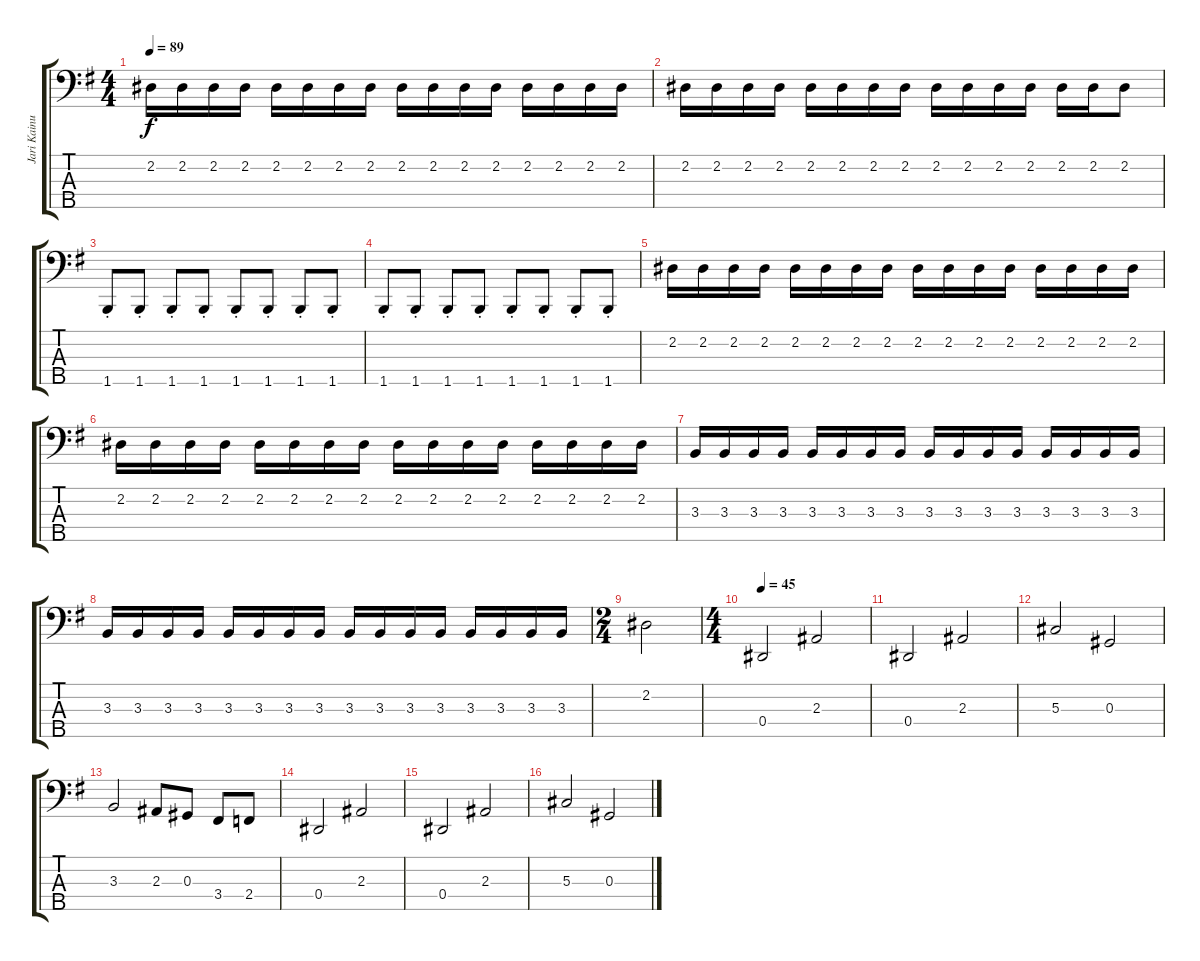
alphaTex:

\track ("Jari Kainulainen" "Jari Kainu") {instrument electricbassfinger}
\staff {score tabs}
\tuning (Gb2 Db2 Ab1 Eb1 Bb0) {hide}
\ts (4 4)
\tempo 89
\clef f4
\ks g
2.2.16{dy f} 2.2.16 2.2.16 2.2.16 2.2.16 2.2.16 2.2.16 2.2.16 2.2.16 2.2.16 2.2.16 2.2.16 2.2.16 2.2.16 2.2.16 2.2.16 |
2.2.16 2.2.16 2.2.16 2.2.16 2.2.16 2.2.16 2.2.16 2.2.16 2.2.16 2.2.16 2.2.16 2.2.16 2.2.16 2.2.16 2.2.8 |
1.5{st}.8 1.5{st}.8 1.5{st}.8 1.5{st}.8 1.5{st}.8 1.5{st}.8 1.5{st}.8 1.5{st}.8 |
1.5{st}.8 1.5{st}.8 1.5{st}.8 1.5{st}.8 1.5{st}.8 1.5{st}.8 1.5{st}.8 1.5{st}.8 |
2.2.16 2.2.16 2.2.16 2.2.16 2.2.16 2.2.16 2.2.16 2.2.16 2.2.16 2.2.16 2.2.16 2.2.16 2.2.16 2.2.16 2.2.16 2.2.16 |
2.2.16 2.2.16 2.2.16 2.2.16 2.2.16 2.2.16 2.2.16 2.2.16 2.2.16 2.2.16 2.2.16 2.2.16 2.2.16 2.2.16 2.2.16 2.2.16 |
3.3.16 3.3.16 3.3.16 3.3.16 3.3.16 3.3.16 3.3.16 3.3.16 3.3.16 3.3.16 3.3.16 3.3.16 3.3.16 3.3.16 3.3.16 3.3.16 |
3.3.16 3.3.16 3.3.16 3.3.16 3.3.16 3.3.16 3.3.16 3.3.16 3.3.16 3.3.16 3.3.16 3.3.16 3.3.16 3.3.16 3.3.16 3.3.16 |
\ts (2 4)
2.2.2 |
\ts (4 4)
\tempo 45
0.4.2 2.3.2 |
0.4.2 2.3.2 |
5.3.2 0.3.2 |
3.3.2 2.3.8 0.3.8 3.4.8 2.4.8 |
0.4.2 2.3.2 |
0.4.2 2.3.2 |
5.3.2 0.3.2
